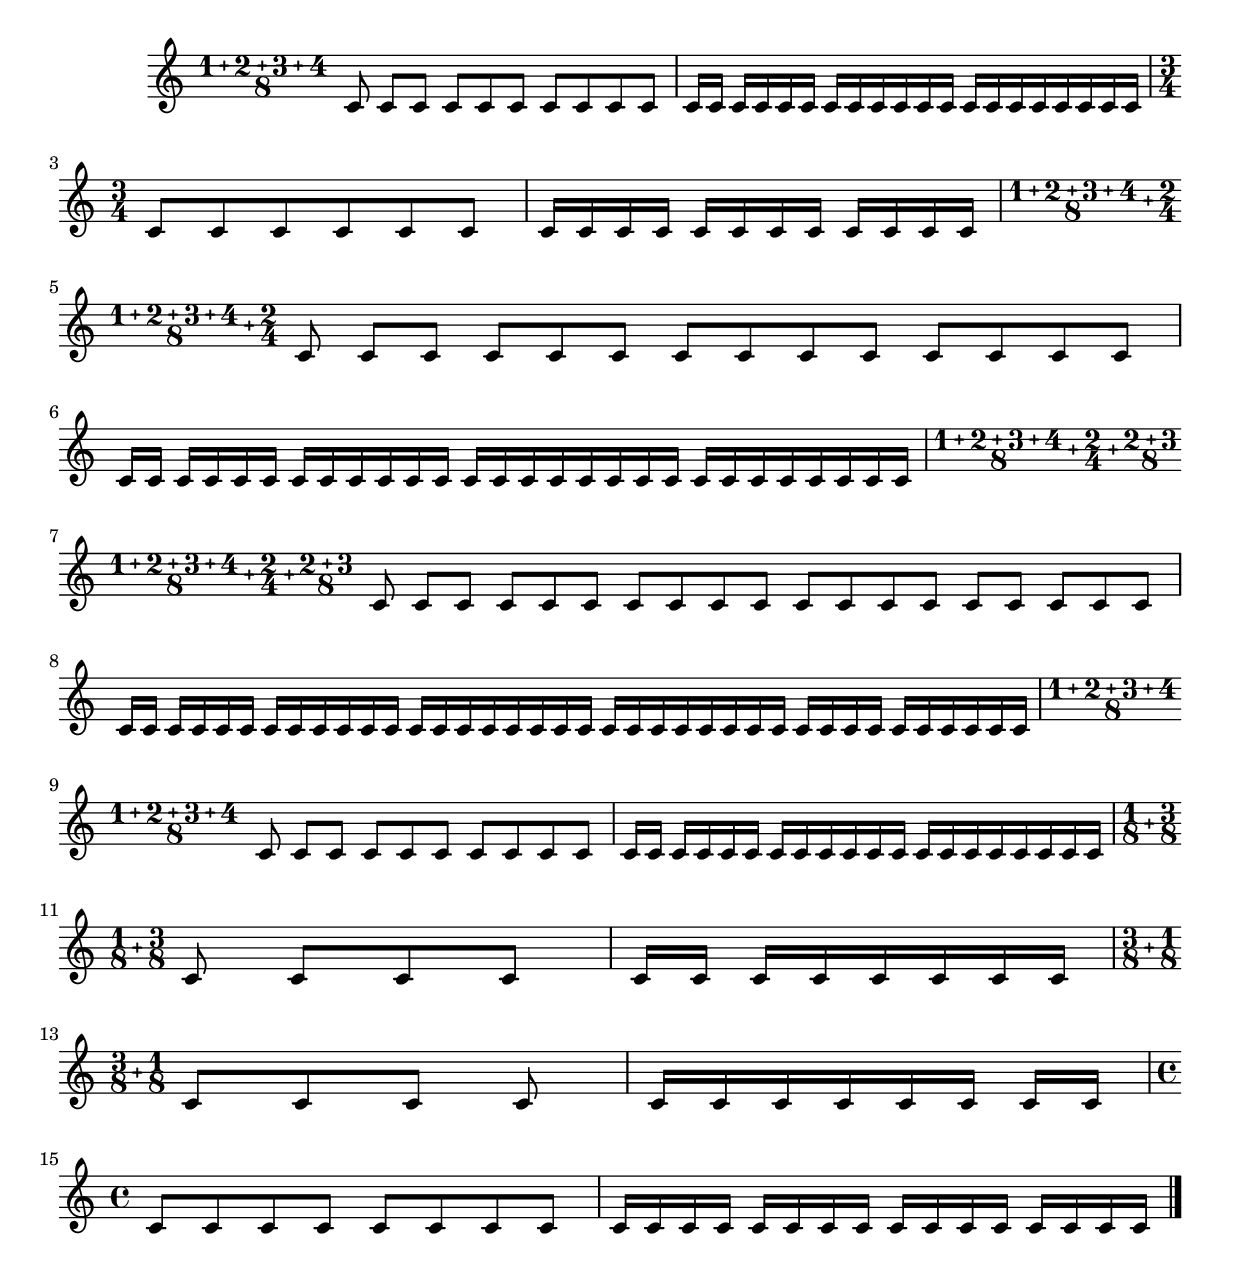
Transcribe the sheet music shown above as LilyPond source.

\version "2.16.0"

\header {
    texidoc = "Create compound time signatures. The argument is a Scheme list
of lists. Each list describes one fraction, with the last entry being the
denominator, while the first entries describe the summands in the
enumerator. If the time signature consists of just one fraction,
the list can be given directly, i.e. not as a list containing a single list.
For example, a time signature of (3+1)/8 + 2/4 would be created as
@code{\\compoundMeter #'((3 1 8) (2 4))}, and a time signature of (3+2)/8
as @code{\\compoundMeter #'((3 2 8))} or shorter
@code{\\compoundMeter #'(3 2 8)}.
"
}



\relative c' {
  \compoundMeter #'(1 2 3 4 8)
  \repeat unfold 10 c8 \repeat unfold 20 c16 \break

  \time 3/4
  \repeat unfold 6 c8 \repeat unfold 12 c16 \break

  \compoundMeter #'((1 2 3 4 8) (2 4))
  \repeat unfold 14 c8 \repeat unfold 28 c16 \break

  \compoundMeter #'((1 2 3 4 8) (2 4) (2 3 8))
  \repeat unfold 19 c8 \repeat unfold 38 c16 \break

  \compoundMeter #'(1 2 3 4 8)
  \repeat unfold 10 c8 \repeat unfold 20 c16 \break

  \compoundMeter #'((1 8) (3 8))
  \repeat unfold 4 c8 \repeat unfold 8 c16 \break

  \compoundMeter #'((3 8) (1 8))
  \repeat unfold 4 c8 \repeat unfold 8 c16 \break

  \time 4/4
  \repeat unfold 8 c8 \repeat unfold 16 c16 \break

  \bar"|."
}
